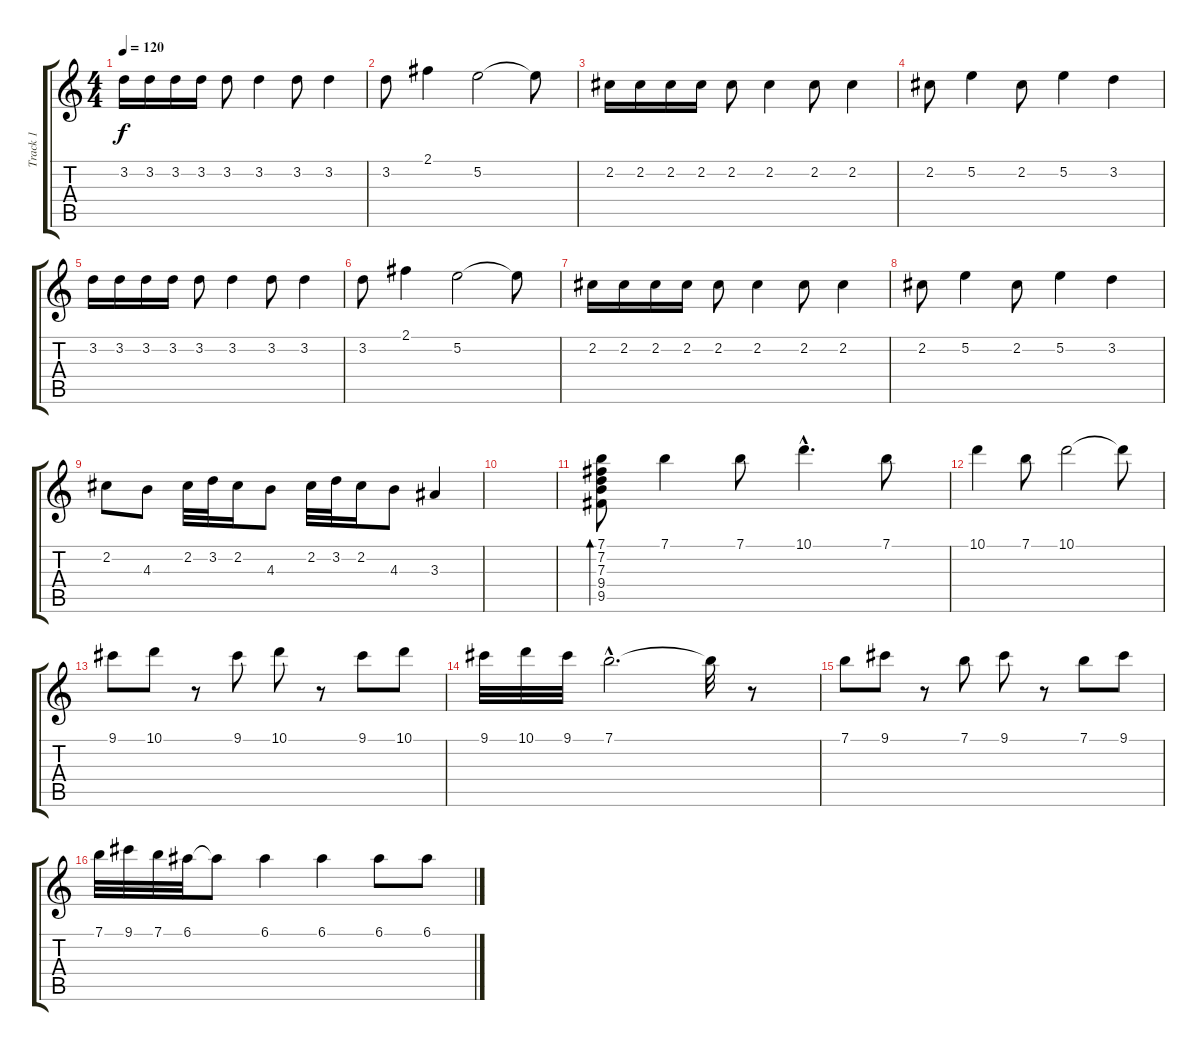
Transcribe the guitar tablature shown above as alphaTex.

\track ("Track 1" "Track 1") {instrument acousticguitarnylon}
\staff {score tabs}
\tuning (E4 B3 G3 D3 A2 E2) {hide}
\ts (4 4)
\tempo 120
\clef g2
\ks c
3.2.16{dy f} 3.2.16 3.2.16 3.2.16 3.2.8 3.2.4 3.2.8 3.2.4 |
3.2.8 2.1.4 5.2.2 5.2{t}.8 |
2.2.16 2.2.16 2.2.16 2.2.16 2.2.8 2.2.4 2.2.8 2.2.4 |
2.2.8 5.2.4 2.2.8 5.2.4 3.2.4 |
3.2.16 3.2.16 3.2.16 3.2.16 3.2.8 3.2.4 3.2.8 3.2.4 |
3.2.8 2.1.4 5.2.2 5.2{t}.8 |
2.2.16 2.2.16 2.2.16 2.2.16 2.2.8 2.2.4 2.2.8 2.2.4 |
2.2.8 5.2.4 2.2.8 5.2.4 3.2.4 |
2.2.8 4.3.8 2.2.32 3.2.32 2.2.16 4.3.8 2.2.32 3.2.32 2.2.16 4.3.8 3.3.4 |
|
(7.1 7.2 7.3 9.4 9.5).8{bd 60} 7.1.4 7.1.8 10.1{hac}.4{d} 7.1.8 |
10.1.4 7.1.8 10.1.2 10.1{t}.8 |
9.1.8 10.1.8 r.8 9.1.8 10.1.8 r.8 9.1.8 10.1.8 |
9.1.32 10.1.32 9.1.32 7.1{hac}.2{d} 7.1{t}.32 r.8 |
7.1.8 9.1.8 r.8 7.1.8 9.1.8 r.8 7.1.8 9.1.8 |
7.1.32 9.1.32 7.1.32 6.1.32 6.1{t}.8 6.1.4 6.1.4 6.1.8 6.1.8
